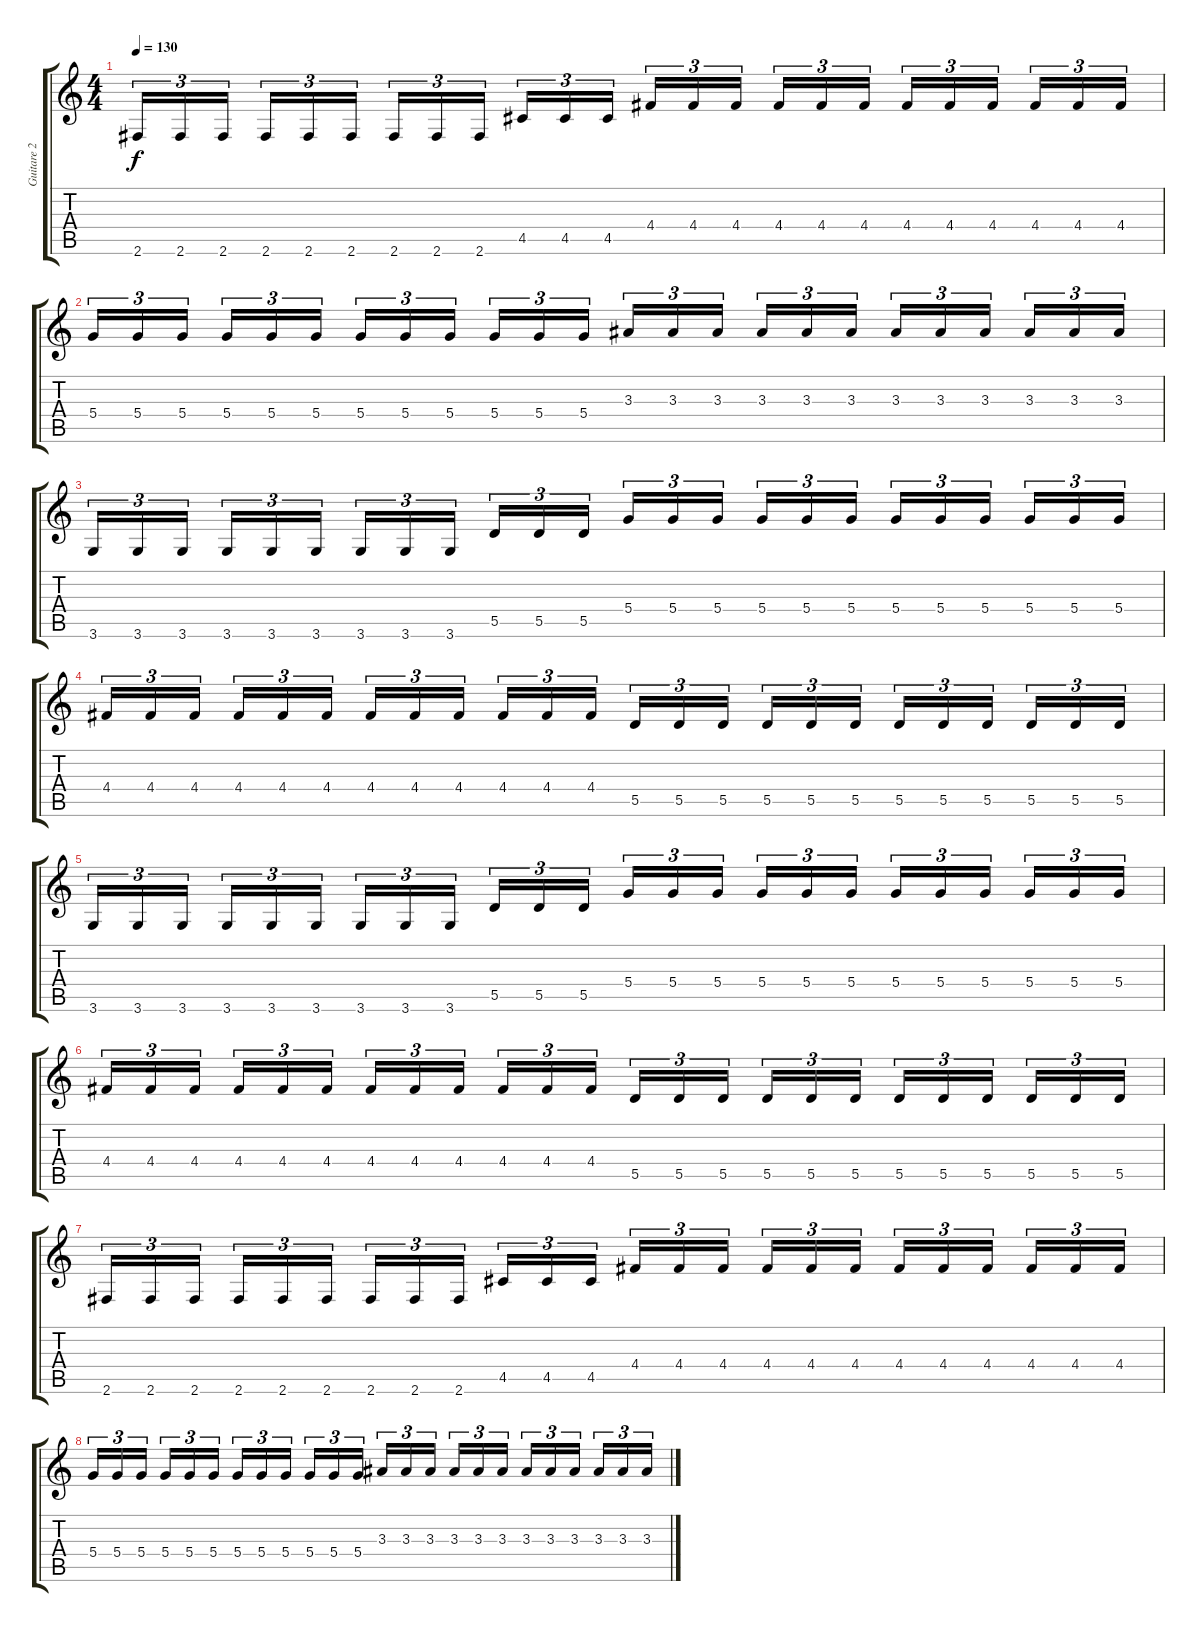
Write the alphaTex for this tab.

\track ("Guitare 2" "Guitare 2") {instrument distortionguitar}
\staff {score tabs}
\tuning (E4 B3 G3 D3 A2 E2) {hide}
\ts (4 4)
\tempo 130
\clef g2
\ks c
2.6.16{tu (3 2) dy f} 2.6.16{tu (3 2)} 2.6.16{tu (3 2) beam splitsecondary} 2.6.16{tu (3 2)} 2.6.16{tu (3 2)} 2.6.16{tu (3 2)} 2.6.16{tu (3 2)} 2.6.16{tu (3 2)} 2.6.16{tu (3 2) beam splitsecondary} 4.5.16{tu (3 2)} 4.5.16{tu (3 2)} 4.5.16{tu (3 2)} 4.4.16{tu (3 2)} 4.4.16{tu (3 2)} 4.4.16{tu (3 2) beam splitsecondary} 4.4.16{tu (3 2)} 4.4.16{tu (3 2)} 4.4.16{tu (3 2)} 4.4.16{tu (3 2)} 4.4.16{tu (3 2)} 4.4.16{tu (3 2) beam splitsecondary} 4.4.16{tu (3 2)} 4.4.16{tu (3 2)} 4.4.16{tu (3 2)} |
5.4.16{tu (3 2)} 5.4.16{tu (3 2)} 5.4.16{tu (3 2) beam splitsecondary} 5.4.16{tu (3 2)} 5.4.16{tu (3 2)} 5.4.16{tu (3 2)} 5.4.16{tu (3 2)} 5.4.16{tu (3 2)} 5.4.16{tu (3 2) beam splitsecondary} 5.4.16{tu (3 2)} 5.4.16{tu (3 2)} 5.4.16{tu (3 2)} 3.3.16{tu (3 2)} 3.3.16{tu (3 2)} 3.3.16{tu (3 2) beam splitsecondary} 3.3.16{tu (3 2)} 3.3.16{tu (3 2)} 3.3.16{tu (3 2)} 3.3.16{tu (3 2)} 3.3.16{tu (3 2)} 3.3.16{tu (3 2) beam splitsecondary} 3.3.16{tu (3 2)} 3.3.16{tu (3 2)} 3.3.16{tu (3 2)} |
3.6.16{tu (3 2)} 3.6.16{tu (3 2)} 3.6.16{tu (3 2) beam splitsecondary} 3.6.16{tu (3 2)} 3.6.16{tu (3 2)} 3.6.16{tu (3 2)} 3.6.16{tu (3 2)} 3.6.16{tu (3 2)} 3.6.16{tu (3 2) beam splitsecondary} 5.5.16{tu (3 2)} 5.5.16{tu (3 2)} 5.5.16{tu (3 2)} 5.4.16{tu (3 2)} 5.4.16{tu (3 2)} 5.4.16{tu (3 2) beam splitsecondary} 5.4.16{tu (3 2)} 5.4.16{tu (3 2)} 5.4.16{tu (3 2)} 5.4.16{tu (3 2)} 5.4.16{tu (3 2)} 5.4.16{tu (3 2) beam splitsecondary} 5.4.16{tu (3 2)} 5.4.16{tu (3 2)} 5.4.16{tu (3 2)} |
4.4.16{tu (3 2)} 4.4.16{tu (3 2)} 4.4.16{tu (3 2) beam splitsecondary} 4.4.16{tu (3 2)} 4.4.16{tu (3 2)} 4.4.16{tu (3 2)} 4.4.16{tu (3 2)} 4.4.16{tu (3 2)} 4.4.16{tu (3 2) beam splitsecondary} 4.4.16{tu (3 2)} 4.4.16{tu (3 2)} 4.4.16{tu (3 2)} 5.5.16{tu (3 2)} 5.5.16{tu (3 2)} 5.5.16{tu (3 2) beam splitsecondary} 5.5.16{tu (3 2)} 5.5.16{tu (3 2)} 5.5.16{tu (3 2)} 5.5.16{tu (3 2)} 5.5.16{tu (3 2)} 5.5.16{tu (3 2) beam splitsecondary} 5.5.16{tu (3 2)} 5.5.16{tu (3 2)} 5.5.16{tu (3 2)} |
3.6.16{tu (3 2)} 3.6.16{tu (3 2)} 3.6.16{tu (3 2) beam splitsecondary} 3.6.16{tu (3 2)} 3.6.16{tu (3 2)} 3.6.16{tu (3 2)} 3.6.16{tu (3 2)} 3.6.16{tu (3 2)} 3.6.16{tu (3 2) beam splitsecondary} 5.5.16{tu (3 2)} 5.5.16{tu (3 2)} 5.5.16{tu (3 2)} 5.4.16{tu (3 2)} 5.4.16{tu (3 2)} 5.4.16{tu (3 2) beam splitsecondary} 5.4.16{tu (3 2)} 5.4.16{tu (3 2)} 5.4.16{tu (3 2)} 5.4.16{tu (3 2)} 5.4.16{tu (3 2)} 5.4.16{tu (3 2) beam splitsecondary} 5.4.16{tu (3 2)} 5.4.16{tu (3 2)} 5.4.16{tu (3 2)} |
4.4.16{tu (3 2)} 4.4.16{tu (3 2)} 4.4.16{tu (3 2) beam splitsecondary} 4.4.16{tu (3 2)} 4.4.16{tu (3 2)} 4.4.16{tu (3 2)} 4.4.16{tu (3 2)} 4.4.16{tu (3 2)} 4.4.16{tu (3 2) beam splitsecondary} 4.4.16{tu (3 2)} 4.4.16{tu (3 2)} 4.4.16{tu (3 2)} 5.5.16{tu (3 2)} 5.5.16{tu (3 2)} 5.5.16{tu (3 2) beam splitsecondary} 5.5.16{tu (3 2)} 5.5.16{tu (3 2)} 5.5.16{tu (3 2)} 5.5.16{tu (3 2)} 5.5.16{tu (3 2)} 5.5.16{tu (3 2) beam splitsecondary} 5.5.16{tu (3 2)} 5.5.16{tu (3 2)} 5.5.16{tu (3 2)} |
2.6.16{tu (3 2)} 2.6.16{tu (3 2)} 2.6.16{tu (3 2) beam splitsecondary} 2.6.16{tu (3 2)} 2.6.16{tu (3 2)} 2.6.16{tu (3 2)} 2.6.16{tu (3 2)} 2.6.16{tu (3 2)} 2.6.16{tu (3 2) beam splitsecondary} 4.5.16{tu (3 2)} 4.5.16{tu (3 2)} 4.5.16{tu (3 2)} 4.4.16{tu (3 2)} 4.4.16{tu (3 2)} 4.4.16{tu (3 2) beam splitsecondary} 4.4.16{tu (3 2)} 4.4.16{tu (3 2)} 4.4.16{tu (3 2)} 4.4.16{tu (3 2)} 4.4.16{tu (3 2)} 4.4.16{tu (3 2) beam splitsecondary} 4.4.16{tu (3 2)} 4.4.16{tu (3 2)} 4.4.16{tu (3 2)} |
5.4.16{tu (3 2)} 5.4.16{tu (3 2)} 5.4.16{tu (3 2) beam splitsecondary} 5.4.16{tu (3 2)} 5.4.16{tu (3 2)} 5.4.16{tu (3 2)} 5.4.16{tu (3 2)} 5.4.16{tu (3 2)} 5.4.16{tu (3 2) beam splitsecondary} 5.4.16{tu (3 2)} 5.4.16{tu (3 2)} 5.4.16{tu (3 2)} 3.3.16{tu (3 2)} 3.3.16{tu (3 2)} 3.3.16{tu (3 2) beam splitsecondary} 3.3.16{tu (3 2)} 3.3.16{tu (3 2)} 3.3.16{tu (3 2)} 3.3.16{tu (3 2)} 3.3.16{tu (3 2)} 3.3.16{tu (3 2) beam splitsecondary} 3.3.16{tu (3 2)} 3.3.16{tu (3 2)} 3.3.16{tu (3 2)}
